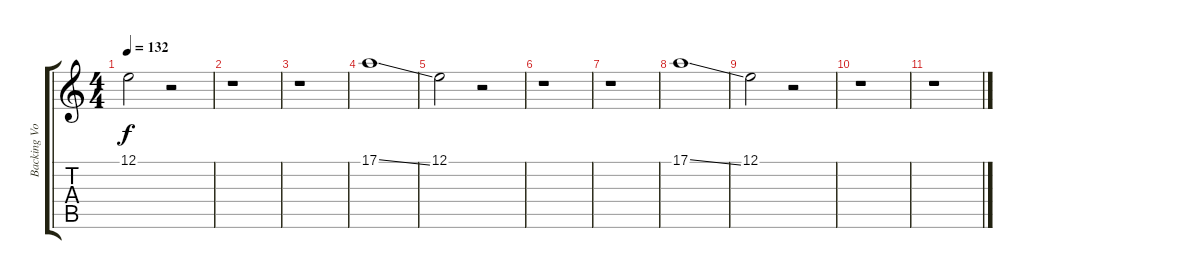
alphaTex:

\track ("Backing Vocals" "Backing Vo") {instrument ocarina}
\staff {score tabs}
\tuning (E4 B3 G3 D3 A2 E2) {hide}
\ts (4 4)
\tempo 132
\clef g2
\ks c
12.1.2{dy f} r.2 |
r.1 |
r.1 |
17.1{ss}.1{instrument ocarina} |
12.1.2 r.2 |
r.1 |
r.1 |
17.1{ss}.1{instrument ocarina} |
12.1.2 r.2 |
r.1 |
r.1
